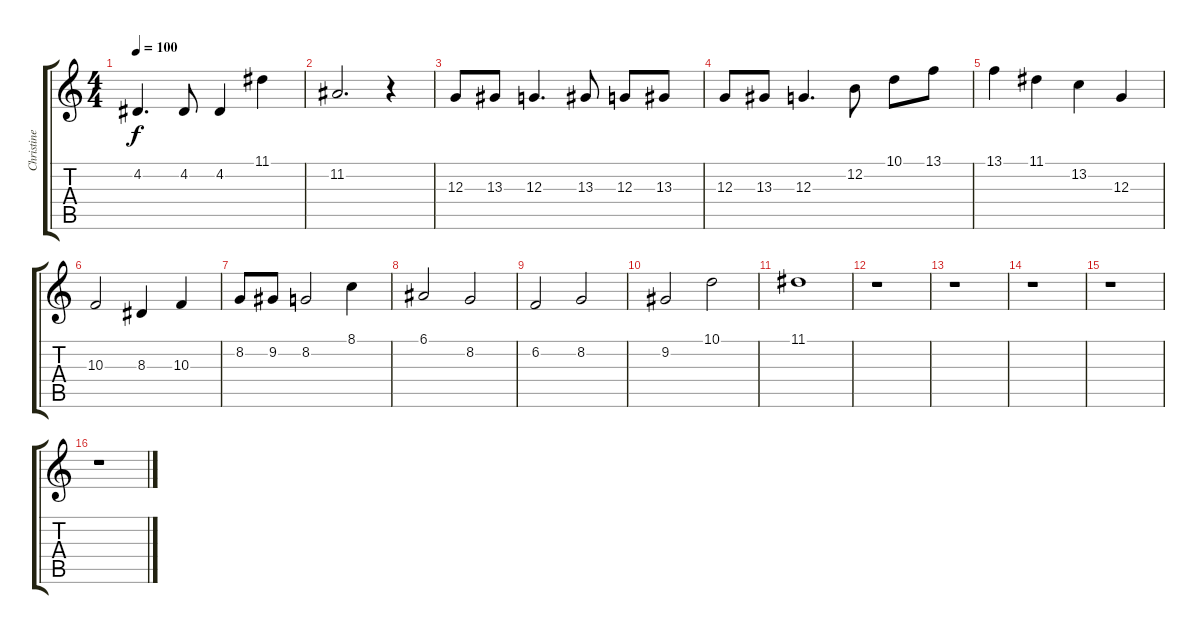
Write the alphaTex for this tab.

\track ("Christine" "Christine") {instrument sopranosax}
\staff {score tabs}
\tuning (E4 B3 G3 D3 A2 E2) {hide}
\ts (4 4)
\tempo 100
\clef g2
\ks c
4.2.4{d dy f} 4.2.8 4.2.4 11.1.4 |
11.2.2{d} r.4 |
12.3.8 13.3.8 12.3.4{d} 13.3.8 12.3.8 13.3.8 |
12.3.8 13.3.8 12.3.4{d} 12.2.8 10.1.8 13.1.8 |
13.1.4 11.1.4 13.2.4 12.3.4 |
10.3.2 8.3.4 10.3.4 |
8.2.8 9.2.8 8.2.2 8.1.4 |
6.1.2 8.2.2 |
6.2.2 8.2.2 |
9.2.2 10.1.2 |
11.1.1 |
r.1 |
r.1 |
r.1 |
r.1 |
r.1
